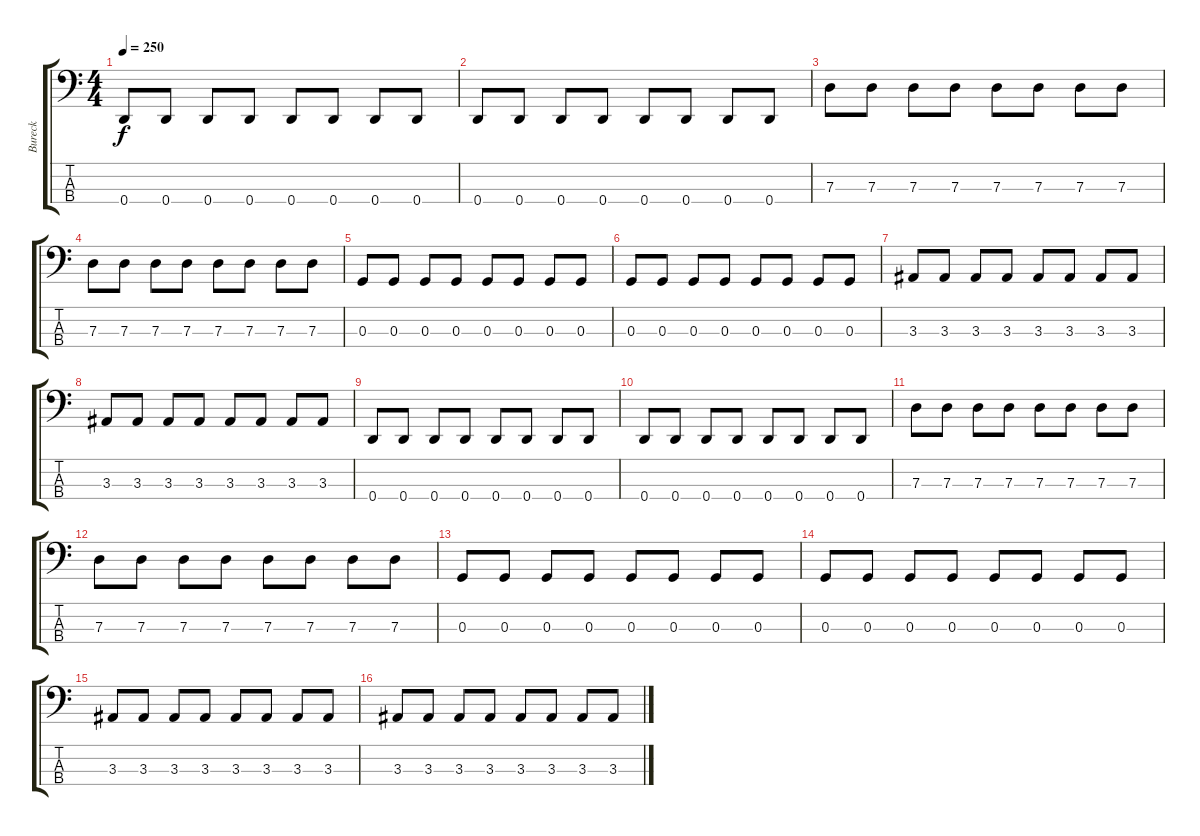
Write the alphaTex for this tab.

\track ("Bureck" "Bureck") {instrument electricbassfinger}
\staff {score tabs}
\tuning (F2 C2 G1 D1) {hide}
\ts (4 4)
\tempo 250
\clef f4
\ks c
0.4.8{dy f} 0.4.8 0.4.8 0.4.8 0.4.8 0.4.8 0.4.8 0.4.8 |
0.4.8 0.4.8 0.4.8 0.4.8 0.4.8 0.4.8 0.4.8 0.4.8 |
7.3.8 7.3.8 7.3.8 7.3.8 7.3.8 7.3.8 7.3.8 7.3.8 |
7.3.8 7.3.8 7.3.8 7.3.8 7.3.8 7.3.8 7.3.8 7.3.8 |
0.3.8 0.3.8 0.3.8 0.3.8 0.3.8 0.3.8 0.3.8 0.3.8 |
0.3.8 0.3.8 0.3.8 0.3.8 0.3.8 0.3.8 0.3.8 0.3.8 |
3.3.8 3.3.8 3.3.8 3.3.8 3.3.8 3.3.8 3.3.8 3.3.8 |
3.3.8 3.3.8 3.3.8 3.3.8 3.3.8 3.3.8 3.3.8 3.3.8 |
0.4.8 0.4.8 0.4.8 0.4.8 0.4.8 0.4.8 0.4.8 0.4.8 |
0.4.8 0.4.8 0.4.8 0.4.8 0.4.8 0.4.8 0.4.8 0.4.8 |
7.3.8 7.3.8 7.3.8 7.3.8 7.3.8 7.3.8 7.3.8 7.3.8 |
7.3.8 7.3.8 7.3.8 7.3.8 7.3.8 7.3.8 7.3.8 7.3.8 |
0.3.8 0.3.8 0.3.8 0.3.8 0.3.8 0.3.8 0.3.8 0.3.8 |
0.3.8 0.3.8 0.3.8 0.3.8 0.3.8 0.3.8 0.3.8 0.3.8 |
3.3.8 3.3.8 3.3.8 3.3.8 3.3.8 3.3.8 3.3.8 3.3.8 |
3.3.8 3.3.8 3.3.8 3.3.8 3.3.8 3.3.8 3.3.8 3.3.8
